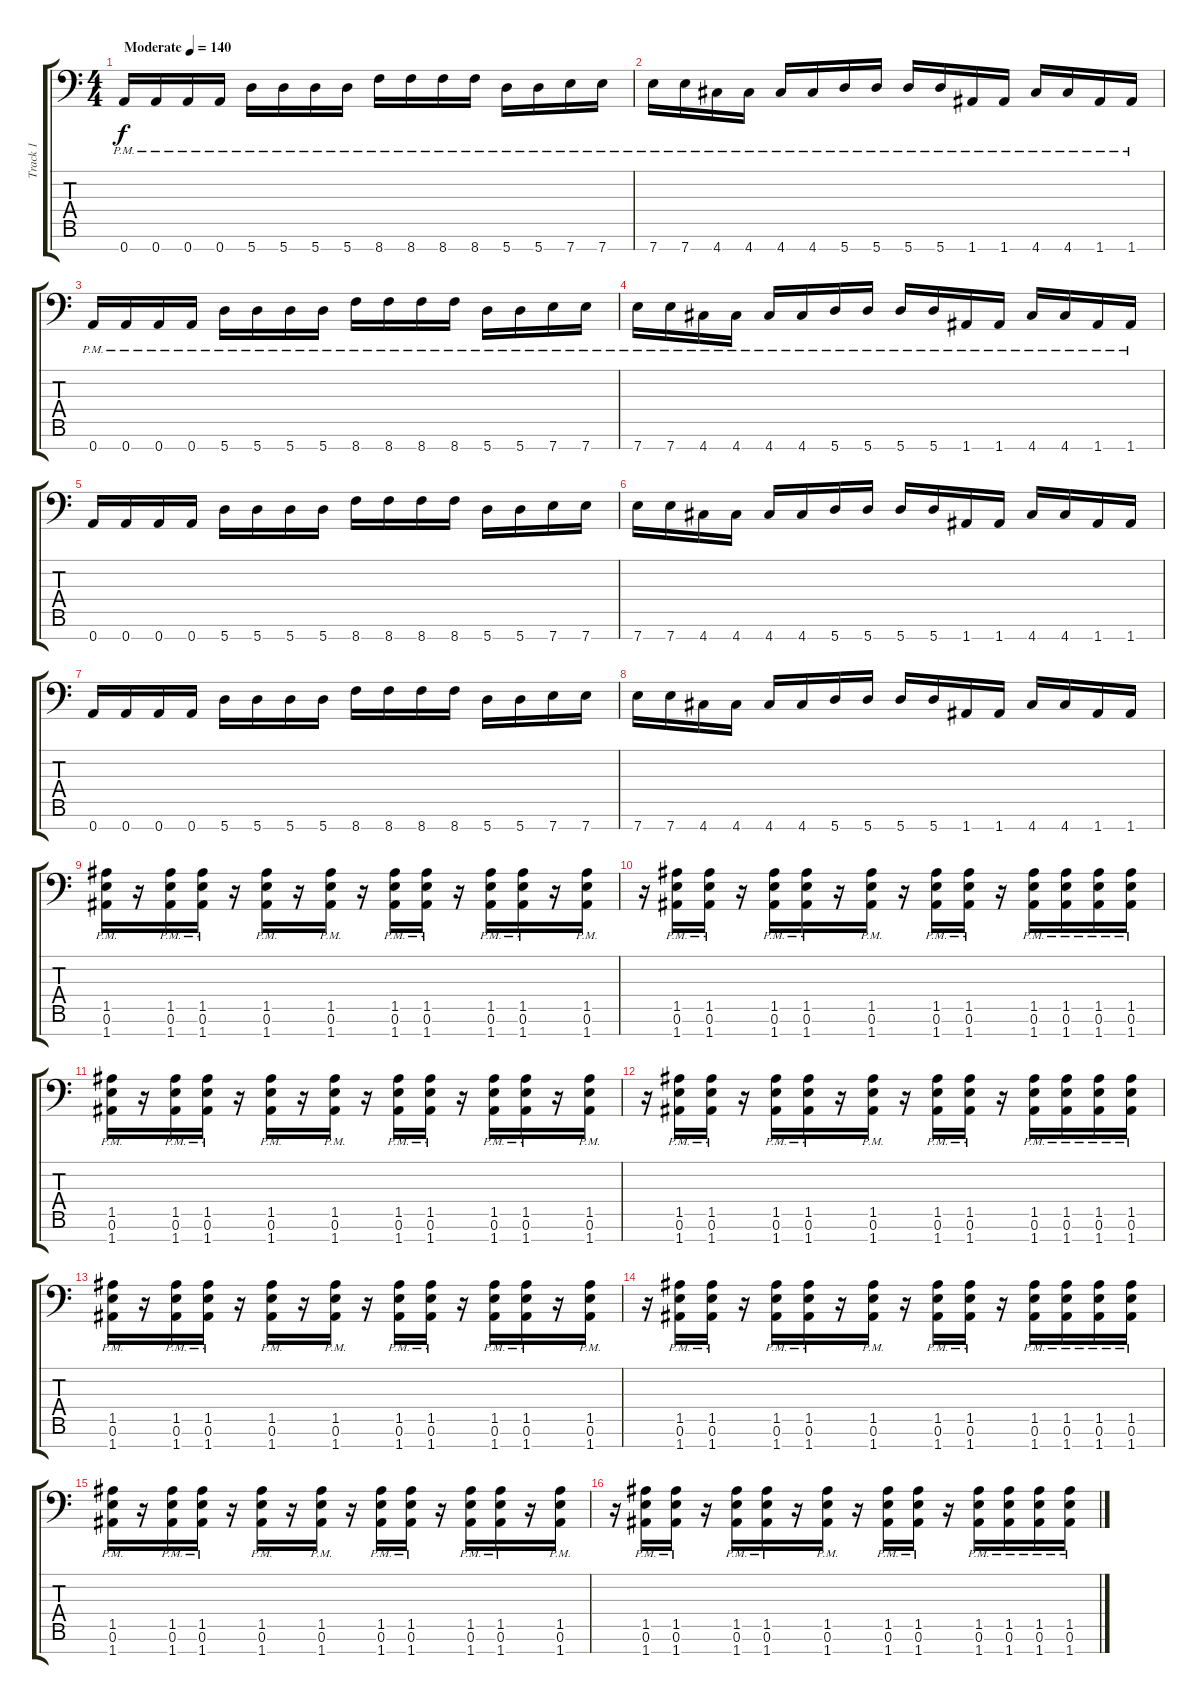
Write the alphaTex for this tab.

\track ("Track 1" "Track 1") {instrument distortionguitar}
\staff {score tabs}
\tuning (E4 B3 G3 D3 A2 E2 A1) {hide}
\ts (4 4)
\tempo (140 "Moderate")
\clef f4
\ks c
0.7{pm}.16{dy f instrument distortionguitar} 0.7{pm}.16 0.7{pm}.16 0.7{pm}.16 5.7{pm}.16 5.7{pm}.16 5.7{pm}.16 5.7{pm}.16 8.7{pm}.16 8.7{pm}.16 8.7{pm}.16 8.7{pm}.16 5.7{pm}.16 5.7{pm}.16 7.7{pm}.16 7.7{pm}.16 |
7.7{pm}.16 7.7{pm}.16 4.7{pm}.16 4.7{pm}.16 4.7{pm}.16 4.7{pm}.16 5.7{pm}.16 5.7{pm}.16 5.7{pm}.16 5.7{pm}.16 1.7{pm}.16 1.7{pm}.16 4.7{pm}.16 4.7{pm}.16 1.7{pm}.16 1.7{pm}.16 |
0.7{pm}.16 0.7{pm}.16 0.7{pm}.16 0.7{pm}.16 5.7{pm}.16 5.7{pm}.16 5.7{pm}.16 5.7{pm}.16 8.7{pm}.16 8.7{pm}.16 8.7{pm}.16 8.7{pm}.16 5.7{pm}.16 5.7{pm}.16 7.7{pm}.16 7.7{pm}.16 |
7.7{pm}.16 7.7{pm}.16 4.7{pm}.16 4.7{pm}.16 4.7{pm}.16 4.7{pm}.16 5.7{pm}.16 5.7{pm}.16 5.7{pm}.16 5.7{pm}.16 1.7{pm}.16 1.7{pm}.16 4.7{pm}.16 4.7{pm}.16 1.7{pm}.16 1.7{pm}.16 |
0.7.16 0.7.16 0.7.16 0.7.16 5.7.16 5.7.16 5.7.16 5.7.16 8.7.16 8.7.16 8.7.16 8.7.16 5.7.16 5.7.16 7.7.16 7.7.16 |
7.7.16 7.7.16 4.7.16 4.7.16 4.7.16 4.7.16 5.7.16 5.7.16 5.7.16 5.7.16 1.7.16 1.7.16 4.7.16 4.7.16 1.7.16 1.7.16 |
0.7.16 0.7.16 0.7.16 0.7.16 5.7.16 5.7.16 5.7.16 5.7.16 8.7.16 8.7.16 8.7.16 8.7.16 5.7.16 5.7.16 7.7.16 7.7.16 |
7.7.16 7.7.16 4.7.16 4.7.16 4.7.16 4.7.16 5.7.16 5.7.16 5.7.16 5.7.16 1.7.16 1.7.16 4.7.16 4.7.16 1.7.16 1.7.16 |
(1.5{pm} 0.6{pm} 1.7{pm}).16 r.16 (1.5{pm} 0.6{pm} 1.7{pm}).16 (1.5{pm} 0.6{pm} 1.7{pm}).16 r.16 (1.5{pm} 0.6{pm} 1.7{pm}).16 r.16 (1.5{pm} 0.6{pm} 1.7{pm}).16 r.16 (1.5{pm} 0.6{pm} 1.7{pm}).16 (1.5{pm} 0.6{pm} 1.7{pm}).16 r.16 (1.5{pm} 0.6{pm} 1.7{pm}).16 (1.5{pm} 0.6{pm} 1.7{pm}).16 r.16 (1.5{pm} 0.6{pm} 1.7{pm}).16 |
r.16 (1.5{pm} 0.6{pm} 1.7{pm}).16 (1.5{pm} 0.6{pm} 1.7{pm}).16 r.16 (1.5{pm} 0.6{pm} 1.7{pm}).16 (1.5{pm} 0.6{pm} 1.7{pm}).16 r.16 (1.5{pm} 0.6{pm} 1.7{pm}).16 r.16 (1.5{pm} 0.6{pm} 1.7{pm}).16 (1.5{pm} 0.6{pm} 1.7{pm}).16 r.16 (1.5{pm} 0.6{pm} 1.7{pm}).16 (1.5{pm} 0.6{pm} 1.7{pm}).16 (1.5{pm} 0.6{pm} 1.7{pm}).16 (1.5{pm} 0.6{pm} 1.7{pm}).16 |
(1.5{pm} 0.6{pm} 1.7{pm}).16 r.16 (1.5{pm} 0.6{pm} 1.7{pm}).16 (1.5{pm} 0.6{pm} 1.7{pm}).16 r.16 (1.5{pm} 0.6{pm} 1.7{pm}).16 r.16 (1.5{pm} 0.6{pm} 1.7{pm}).16 r.16 (1.5{pm} 0.6{pm} 1.7{pm}).16 (1.5{pm} 0.6{pm} 1.7{pm}).16 r.16 (1.5{pm} 0.6{pm} 1.7{pm}).16 (1.5{pm} 0.6{pm} 1.7{pm}).16 r.16 (1.5{pm} 0.6{pm} 1.7{pm}).16 |
r.16 (1.5{pm} 0.6{pm} 1.7{pm}).16 (1.5{pm} 0.6{pm} 1.7{pm}).16 r.16 (1.5{pm} 0.6{pm} 1.7{pm}).16 (1.5{pm} 0.6{pm} 1.7{pm}).16 r.16 (1.5{pm} 0.6{pm} 1.7{pm}).16 r.16 (1.5{pm} 0.6{pm} 1.7{pm}).16 (1.5{pm} 0.6{pm} 1.7{pm}).16 r.16 (1.5{pm} 0.6{pm} 1.7{pm}).16 (1.5{pm} 0.6{pm} 1.7{pm}).16 (1.5{pm} 0.6{pm} 1.7{pm}).16 (1.5{pm} 0.6{pm} 1.7{pm}).16 |
(1.5{pm} 0.6{pm} 1.7{pm}).16 r.16 (1.5{pm} 0.6{pm} 1.7{pm}).16 (1.5{pm} 0.6{pm} 1.7{pm}).16 r.16 (1.5{pm} 0.6{pm} 1.7{pm}).16 r.16 (1.5{pm} 0.6{pm} 1.7{pm}).16 r.16 (1.5{pm} 0.6{pm} 1.7{pm}).16 (1.5{pm} 0.6{pm} 1.7{pm}).16 r.16 (1.5{pm} 0.6{pm} 1.7{pm}).16 (1.5{pm} 0.6{pm} 1.7{pm}).16 r.16 (1.5{pm} 0.6{pm} 1.7{pm}).16 |
r.16 (1.5{pm} 0.6{pm} 1.7{pm}).16 (1.5{pm} 0.6{pm} 1.7{pm}).16 r.16 (1.5{pm} 0.6{pm} 1.7{pm}).16 (1.5{pm} 0.6{pm} 1.7{pm}).16 r.16 (1.5{pm} 0.6{pm} 1.7{pm}).16 r.16 (1.5{pm} 0.6{pm} 1.7{pm}).16 (1.5{pm} 0.6{pm} 1.7{pm}).16 r.16 (1.5{pm} 0.6{pm} 1.7{pm}).16 (1.5{pm} 0.6{pm} 1.7{pm}).16 (1.5{pm} 0.6{pm} 1.7{pm}).16 (1.5{pm} 0.6{pm} 1.7{pm}).16 |
(1.5{pm} 0.6{pm} 1.7{pm}).16 r.16 (1.5{pm} 0.6{pm} 1.7{pm}).16 (1.5{pm} 0.6{pm} 1.7{pm}).16 r.16 (1.5{pm} 0.6{pm} 1.7{pm}).16 r.16 (1.5{pm} 0.6{pm} 1.7{pm}).16 r.16 (1.5{pm} 0.6{pm} 1.7{pm}).16 (1.5{pm} 0.6{pm} 1.7{pm}).16 r.16 (1.5{pm} 0.6{pm} 1.7{pm}).16 (1.5{pm} 0.6{pm} 1.7{pm}).16 r.16 (1.5{pm} 0.6{pm} 1.7{pm}).16 |
r.16 (1.5{pm} 0.6{pm} 1.7{pm}).16 (1.5{pm} 0.6{pm} 1.7{pm}).16 r.16 (1.5{pm} 0.6{pm} 1.7{pm}).16 (1.5{pm} 0.6{pm} 1.7{pm}).16 r.16 (1.5{pm} 0.6{pm} 1.7{pm}).16 r.16 (1.5{pm} 0.6{pm} 1.7{pm}).16 (1.5{pm} 0.6{pm} 1.7{pm}).16 r.16 (1.5{pm} 0.6{pm} 1.7{pm}).16 (1.5{pm} 0.6{pm} 1.7{pm}).16 (1.5{pm} 0.6{pm} 1.7{pm}).16 (1.5{pm} 0.6{pm} 1.7{pm}).16
